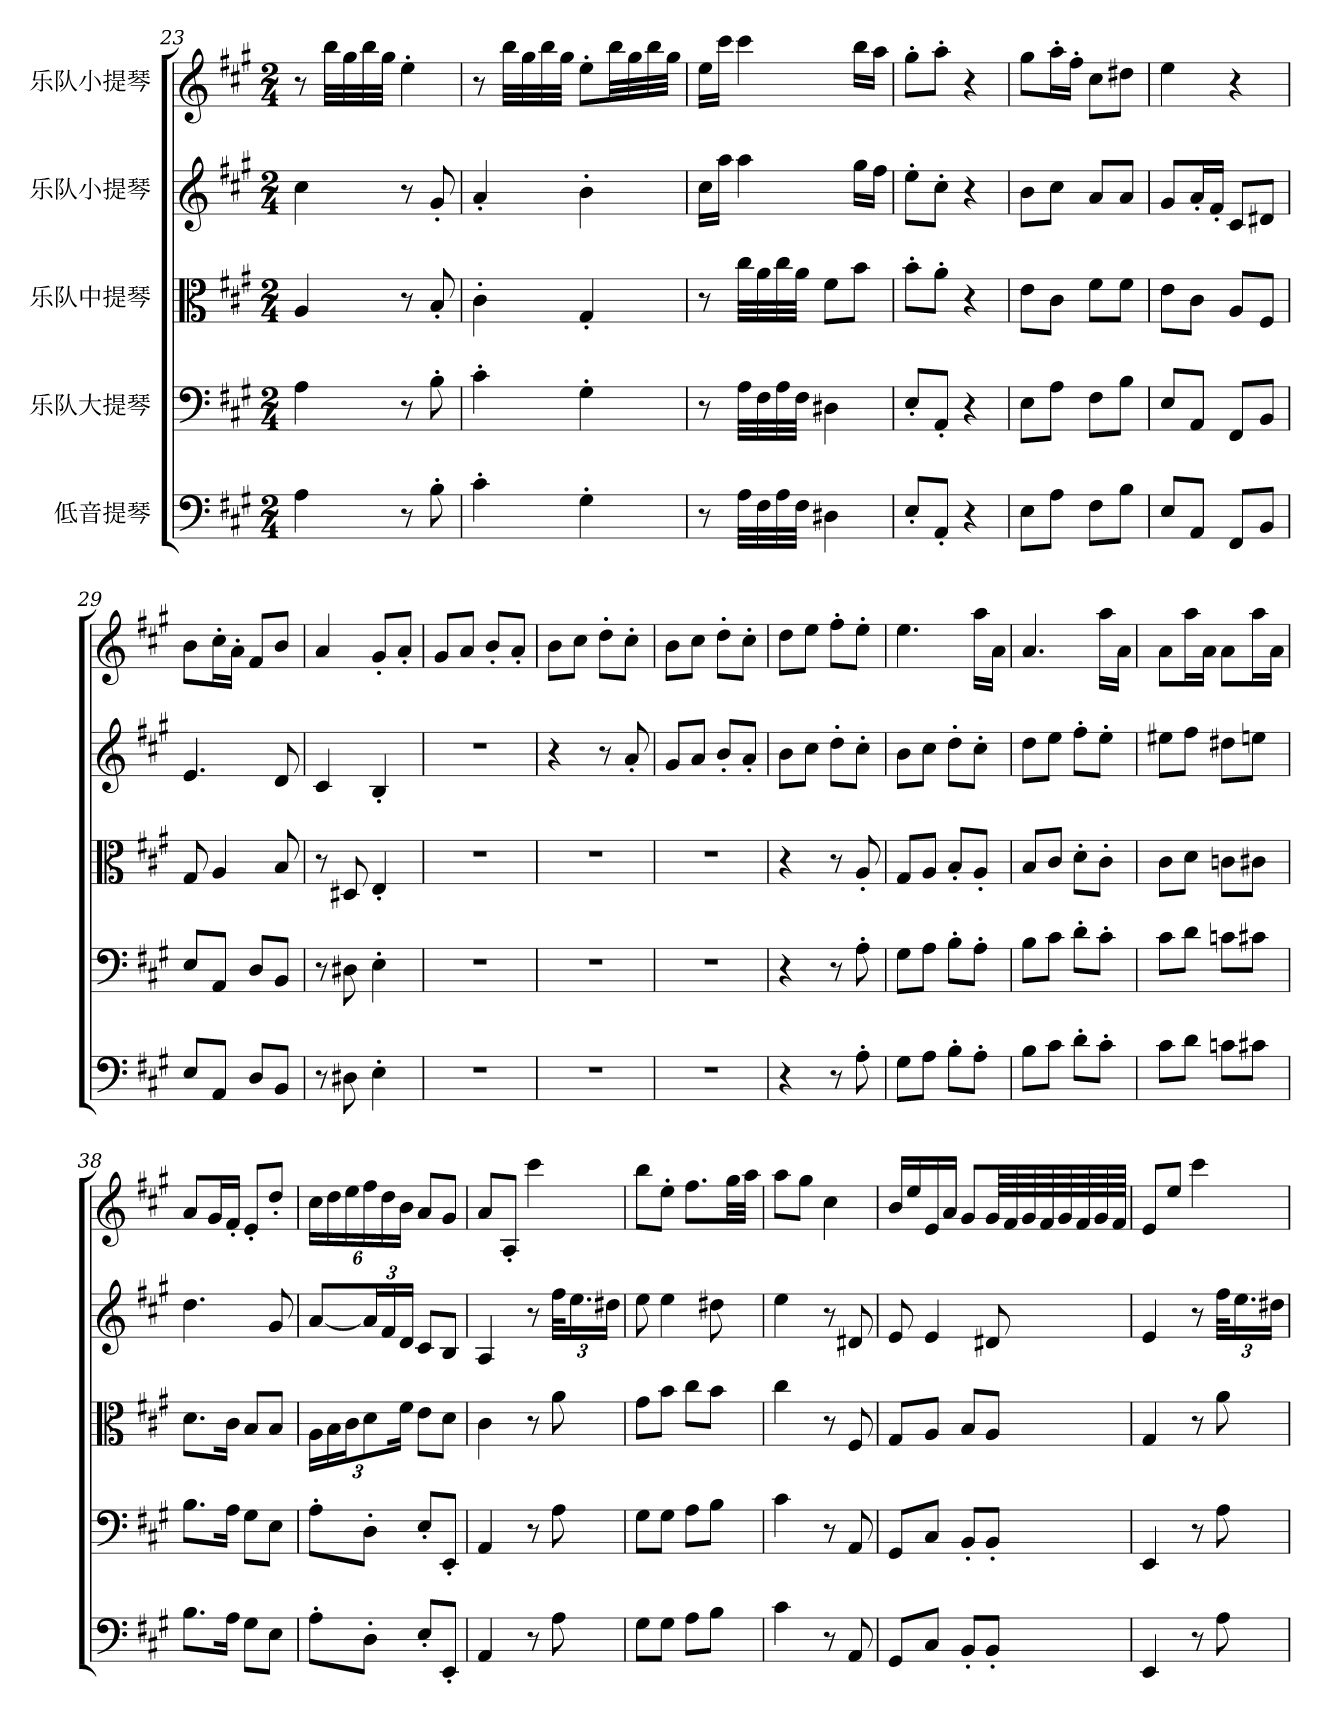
**kern	**kern	**kern	**kern	**kern
*part5	*part4	*part3	*part2	*part1
*staff5	*staff4	*staff3	*staff2	*staff1
*I"低音提琴	*I"乐队大提琴	*I"乐队中提琴	*I"乐队小提琴	*I"乐队小提琴
*clefF4	*clefF4	*clefC3	*clefG2	*clefG2
*ITrd7c12	*	*	*	*
*k[f#c#g#]	*k[f#c#g#]	*k[f#c#g#]	*k[f#c#g#]	*k[f#c#g#]
*M2/4	*M2/4	*M2/4	*M2/4	*M2/4
=23	=23	=23	=23	=23
4AA\	4A\	4A/	4cc#\	8r
.	.	.	.	32bb\LLL
.	.	.	.	32gg#\
.	.	.	.	32bb\
.	.	.	.	32gg#\JJJ
8r	8r	8r	8r	4ee'\
8BB'\	8B'\	8B'/	8g#'/	.
!!LO:LB:g=z
=24	=24	=24	=24	=24
4C#'\	4c#'\	4c#'\	4a'/	8r
.	.	.	.	32bb\LLL
.	.	.	.	32gg#\
.	.	.	.	32bb\
.	.	.	.	32gg#\JJJ
4GG#'\	4G#'\	4G#'/	4b'\	8ee'\L
.	.	.	.	32bb\LL
.	.	.	.	32gg#\
.	.	.	.	32bb\
.	.	.	.	32gg#\JJJ
=25	=25	=25	=25	=25
8r	8r	8r	16cc#\LL	16ee\LL
.	.	.	16aa\JJ	16ccc#\JJ
32AA\LLL	32A\LLL	32cc#\LLL	4aa\	4ccc#\
32FF#\	32F#\	32a\	.	.
32AA\	32A\	32cc#\	.	.
32FF#\JJJ	32F#\JJJ	32a\JJJ	.	.
4DD#X\	4D#X\	8f#\L	.	.
.	.	8b\J	16gg#\LL	16bb\LL
.	.	.	16ff#\JJ	16aa\JJ
=26	=26	=26	=26	=26
*	*	*	*	*MM51
8EE'/L	8E'/L	8b'\L	8ee'\L	8gg#'\L
8AAA'/J	8AA'/J	8a'\J	8cc#'\J	8aa'\J
4r	4r	4r	4r	4r
=27	=27	=27	=27	=27
*	*	*	*	*MM53
8EE\L	8E\L	8e\L	8b\L	8gg#\L
8AA\J	8A\J	8c#\J	8cc#\J	16aa'\L
.	.	.	.	16ff#'\JJ
8FF#\L	8F#\L	8f#\L	8a/L	8cc#\L
8BB\J	8B\J	8f#\J	8a/J	8dd#X\J
=28	=28	=28	=28	=28
8EE/L	8E/L	8e\L	8g#/L	4ee\
8AAA/J	8AA/J	8c#\J	16a'/L	.
.	.	.	16f#'/JJ	.
8FFF#/L	8FF#/L	8A/L	8c#/L	4r
8BBB/J	8BB/J	8F#/J	8d#X/J	.
!!LO:PB:g=z
=29	=29	=29	=29	=29
8EE/L	8E/L	8G#/	4.e/	8b\L
8AAA/J	8AA/J	4A/	.	16cc#'\L
.	.	.	.	16a'\JJ
8DD/L	8D/L	.	.	8f#/L
8BBB/J	8BB/J	8B/	8d/	8b/J
=30	=30	=30	=30	=30
*	*	*	*	*MM52
8r	8r	8r	4c#/	4a/
8DD#X\	8D#X\	8D#X/	.	.
4EE'\	4E'\	4E'/	4B'/	8g#'/L
.	.	.	.	8a'/J
=31	=31	=31	=31	=31
*	*	*	*	*MM54
2r	2r	2r	2r	8g#/L
.	.	.	.	8a/J
.	.	.	.	8b'/L
.	.	.	.	8a'/J
=32	=32	=32	=32	=32
2r	2r	2r	4r	8b\L
.	.	.	.	8cc#\J
.	.	.	8r	8dd'\L
.	.	.	8a'/	8cc#'\J
=33	=33	=33	=33	=33
2r	2r	2r	8g#/L	8b\L
.	.	.	8a/J	8cc#\J
.	.	.	8b'/L	8dd'\L
.	.	.	8a'/J	8cc#'\J
=34	=34	=34	=34	=34
4r	4r	4r	8b\L	8dd\L
.	.	.	8cc#\J	8ee\J
8r	8r	8r	8dd'\L	8ff#'\L
8AA'\	8A'\	8A'/	8cc#'\J	8ee'\J
=35	=35	=35	=35	=35
8GG#\L	8G#\L	8G#/L	8b\L	4.ee\
8AA\J	8A\J	8A/J	8cc#\J	.
8BB'\L	8B'\L	8B'/L	8dd'\L	.
8AA'\J	8A'\J	8A'/J	8cc#'\J	16aa\LL
.	.	.	.	16a\JJ
!!LO:LB:g=z
=36	=36	=36	=36	=36
8BB\L	8B\L	8B/L	8dd\L	4.a/
8C#\J	8c#\J	8c#/J	8ee\J	.
8D'\L	8d'\L	8d'\L	8ff#'\L	.
8C#'\J	8c#'\J	8c#'\J	8ee'\J	16aa\LL
.	.	.	.	16a\JJ
=37	=37	=37	=37	=37
8C#\L	8c#\L	8c#\L	8ee#X\L	8a\L
8D\J	8d\J	8d\J	8ff#\J	16aa\L
.	.	.	.	16a\JJ
8Cn\L	8cn\L	8cn\L	8dd#X\L	8a\L
8C#X\J	8c#X\J	8c#X\J	8een\J	16aa\L
.	.	.	.	16a\JJ
=38	=38	=38	=38	=38
8.BB\L	8.B\L	8.d\L	4.dd\	8a/L
.	.	.	.	16g#/L
16AA\Jk	16A\Jk	16c#\Jk	.	16f#'/JJ
8GG#\L	8G#\L	8B/L	.	8e'/L
8EE\J	8E\J	8B/J	8g#/	8dd'/J
=39	=39	=39	=39	=39
*	*	*Xbrackettup	*	*Xbrackettup
8AA'\L	8A'\L	24A\LL	[8a/L	24cc#\LL
.	.	24B\	.	24dd\
.	.	24c#\J	.	24ee\
*	*	*	*Xbrackettup	*
8DD'\J	8D'\J	12d\	24a/L]	24ff#\
.	.	.	24f#/	24dd\
.	.	24f#\Jk	24d/JJ	24b\JJ
8EE'/L	8E'/L	8e\L	8c#/L	8a/L
8EEE'/J	8EE'/J	8d\J	8B/J	8g#/J
=40	=40	=40	=40	=40
4AAA/	4AA/	4c#\	4A/	8a/L
.	.	.	.	8A'/J
8r	8r	8r	8r	4ccc#\
8AA\	8A\	8a\	48ff#\KLL	.
.	.	.	24.ee\	.
.	.	.	24dd#X\JJ	.
!!LO:PB:g=z
=41	=41	=41	=41	=41
8GG#\L	8G#\L	8g#\L	8ee\	8bb\L
8GG#\J	8G#\J	8b\J	4ee\	8ee'\J
8AA\L	8A\L	8cc#\L	.	8.ff#\L
8BB\J	8B\J	8b\J	8dd#X\	.
.	.	.	.	32gg#\LL
.	.	.	.	32aa\JJJ
=42	=42	=42	=42	=42
4C#\	4c#\	4cc#\	4ee\	8aa\L
.	.	.	.	8gg#\J
8r	8r	8r	8r	4cc#\
8AAA/	8AA/	8F#/	8d#X/	.
=43	=43	=43	=43	=43
8GGG#/L	8GG#/L	8G#/L	8e/	16b/LL
.	.	.	.	16ee/
8CC#/J	8C#/J	8A/J	4e/	16e/
.	.	.	.	16a/JJ
8BBB'/L	8BB'/L	8B/L	.	8g#/L
8BBB'/J	8BB'/J	8A/J	8d#X/	64g#/LLL
.	.	.	.	64f#/
.	.	.	.	64g#/
.	.	.	.	64f#/
.	.	.	.	64g#/
.	.	.	.	64f#/
.	.	.	.	64g#/
.	.	.	.	64f#/JJJJ
=44	=44	=44	=44	=44
4EEE/	4EE/	4G#/	4e/	8e/L
.	.	.	.	8ee/J
8r	8r	8r	8r	4ccc#\
8AA\	8A\	8a\	48ff#\KLL	.
.	.	.	24.ee\	.
.	.	.	24dd#X\JJ	.
=	=	=	=	=
*-	*-	*-	*-	*-
